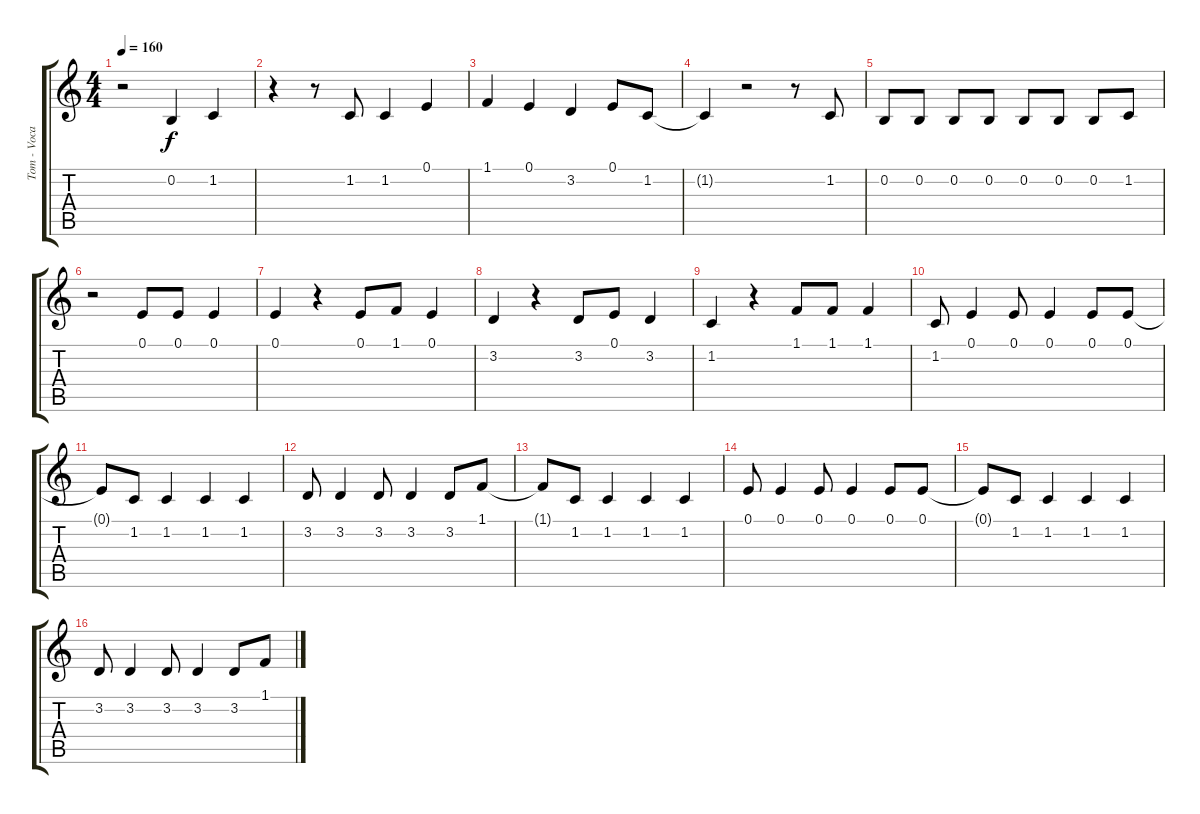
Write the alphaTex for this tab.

\track ("Tom - Vocals" "Tom - Voca") {instrument synthbrass2}
\staff {score tabs}
\tuning (E4 B3 G3 D3 A2 E2) {hide}
\ts (4 4)
\tempo 160
\clef g2
\ks c
r.2{dy f} 0.2.4 1.2.4 |
r.4 r.8 1.2.8 1.2.4 0.1.4 |
1.1.4 0.1.4 3.2.4 0.1.8 1.2.8 |
1.2{t}.4 r.2 r.8 1.2.8 |
0.2.8 0.2.8 0.2.8 0.2.8 0.2.8 0.2.8 0.2.8 1.2.8 |
r.2 0.1.8 0.1.8 0.1.4 |
0.1.4 r.4 0.1.8 1.1.8 0.1.4 |
3.2.4 r.4 3.2.8 0.1.8 3.2.4 |
1.2.4 r.4 1.1.8 1.1.8 1.1.4 |
1.2.8 0.1.4 0.1.8 0.1.4 0.1.8 0.1.8 |
0.1{t}.8 1.2.8 1.2.4 1.2.4 1.2.4 |
3.2.8 3.2.4 3.2.8 3.2.4 3.2.8 1.1.8 |
1.1{t}.8 1.2.8 1.2.4 1.2.4 1.2.4 |
0.1.8 0.1.4 0.1.8 0.1.4 0.1.8 0.1.8 |
0.1{t}.8 1.2.8 1.2.4 1.2.4 1.2.4 |
3.2.8 3.2.4 3.2.8 3.2.4 3.2.8 1.1.8
